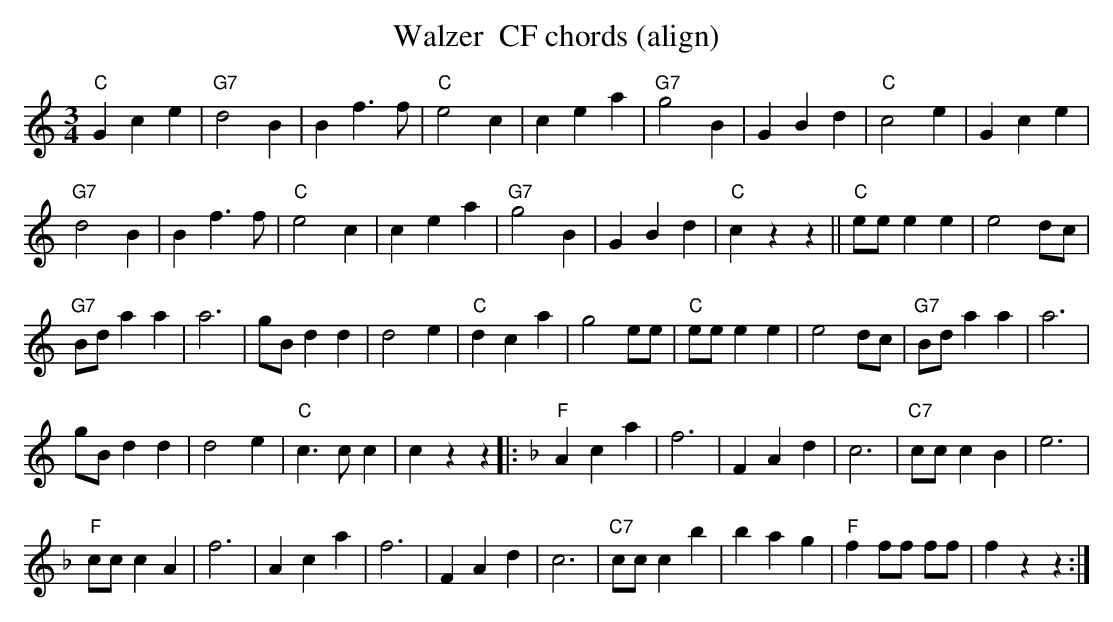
X:1
T:  Walzer  CF chords (align)
M:3/4
L:1/4
K:C %%MIDI gchordon
"C"Gce | "G7"d2B | Bf>f | "C"e2c | cea | "G7"g2B | GBd | "C"c2e | \
Gce |
 "G7"d2B | Bf>f | "C"e2c | cea | "G7"g2B | GBd | "C"czz || \
"C"e/e/  ee |  e2d/c/ |
 "G7"B/d/aa | a3 | g/B/dd | d2e | "C"dca | g2e/e/ | \
"C"e/e/  ee |  e2d/c/ | "G7"B/d/aa | a3 |
 g/B/dd | d2e | "C"c>cc | czz |: \
 [K:F] "F"Aca | f3 | FAd | c3 | "C7"c/c/cB | e3 |
 "F"c/c/cA | f3 | \
Aca | f3 | FAd | c3 | "C7"c/c/cb | bag | "F"ff/f/ f/f/ | fzz :|
